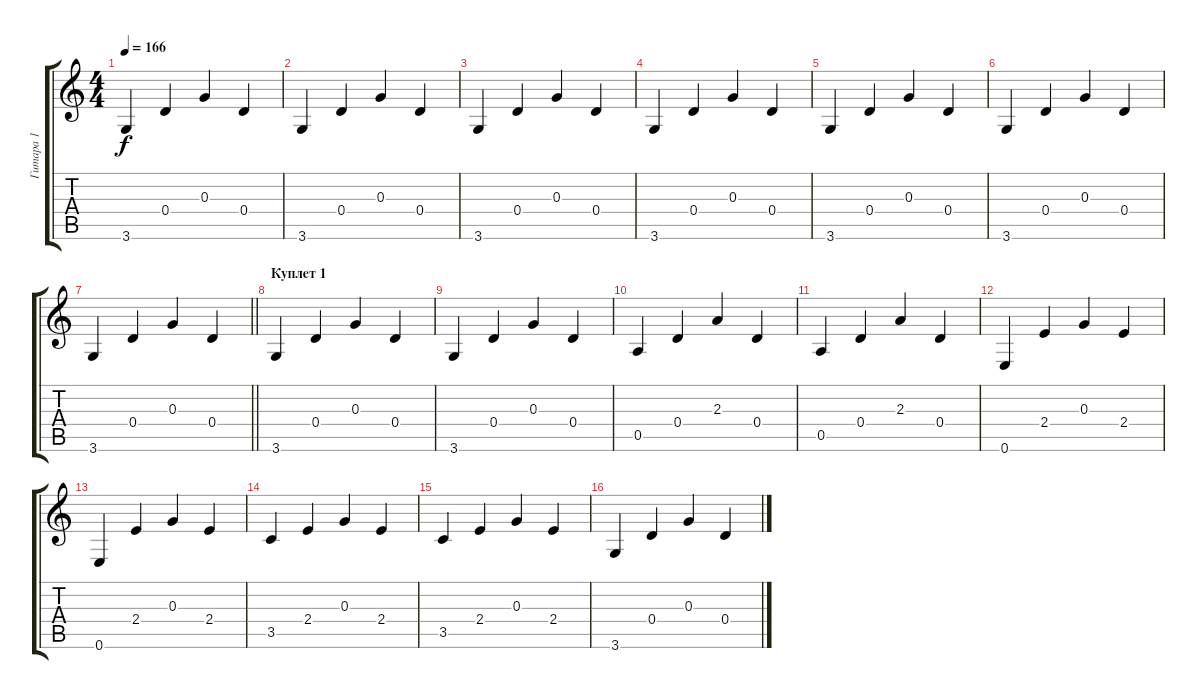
\track ("Гитара 1" "Гитара 1") {instrument acousticguitarsteel}
\staff {score tabs}
\tuning (E4 B3 G3 D3 A2 E2) {hide}
\ts (4 4)
\tempo 166
\clef g2
\ks c
3.6.4{dy f} 0.4.4 0.3.4 0.4.4 |
3.6.4 0.4.4 0.3.4 0.4.4 |
3.6.4 0.4.4 0.3.4 0.4.4 |
3.6.4 0.4.4 0.3.4 0.4.4 |
3.6.4 0.4.4 0.3.4 0.4.4 |
3.6.4 0.4.4 0.3.4 0.4.4 |
\barLineRight lightlight
3.6.4 0.4.4 0.3.4 0.4.4 |
\section ("" "Куплет 1")
3.6.4 0.4.4 0.3.4 0.4.4 |
3.6.4 0.4.4 0.3.4 0.4.4 |
0.5.4 0.4.4 2.3.4 0.4.4 |
0.5.4 0.4.4 2.3.4 0.4.4 |
0.6.4 2.4.4 0.3.4 2.4.4 |
0.6.4 2.4.4 0.3.4 2.4.4 |
3.5.4 2.4.4 0.3.4 2.4.4 |
3.5.4 2.4.4 0.3.4 2.4.4 |
3.6.4 0.4.4 0.3.4 0.4.4
